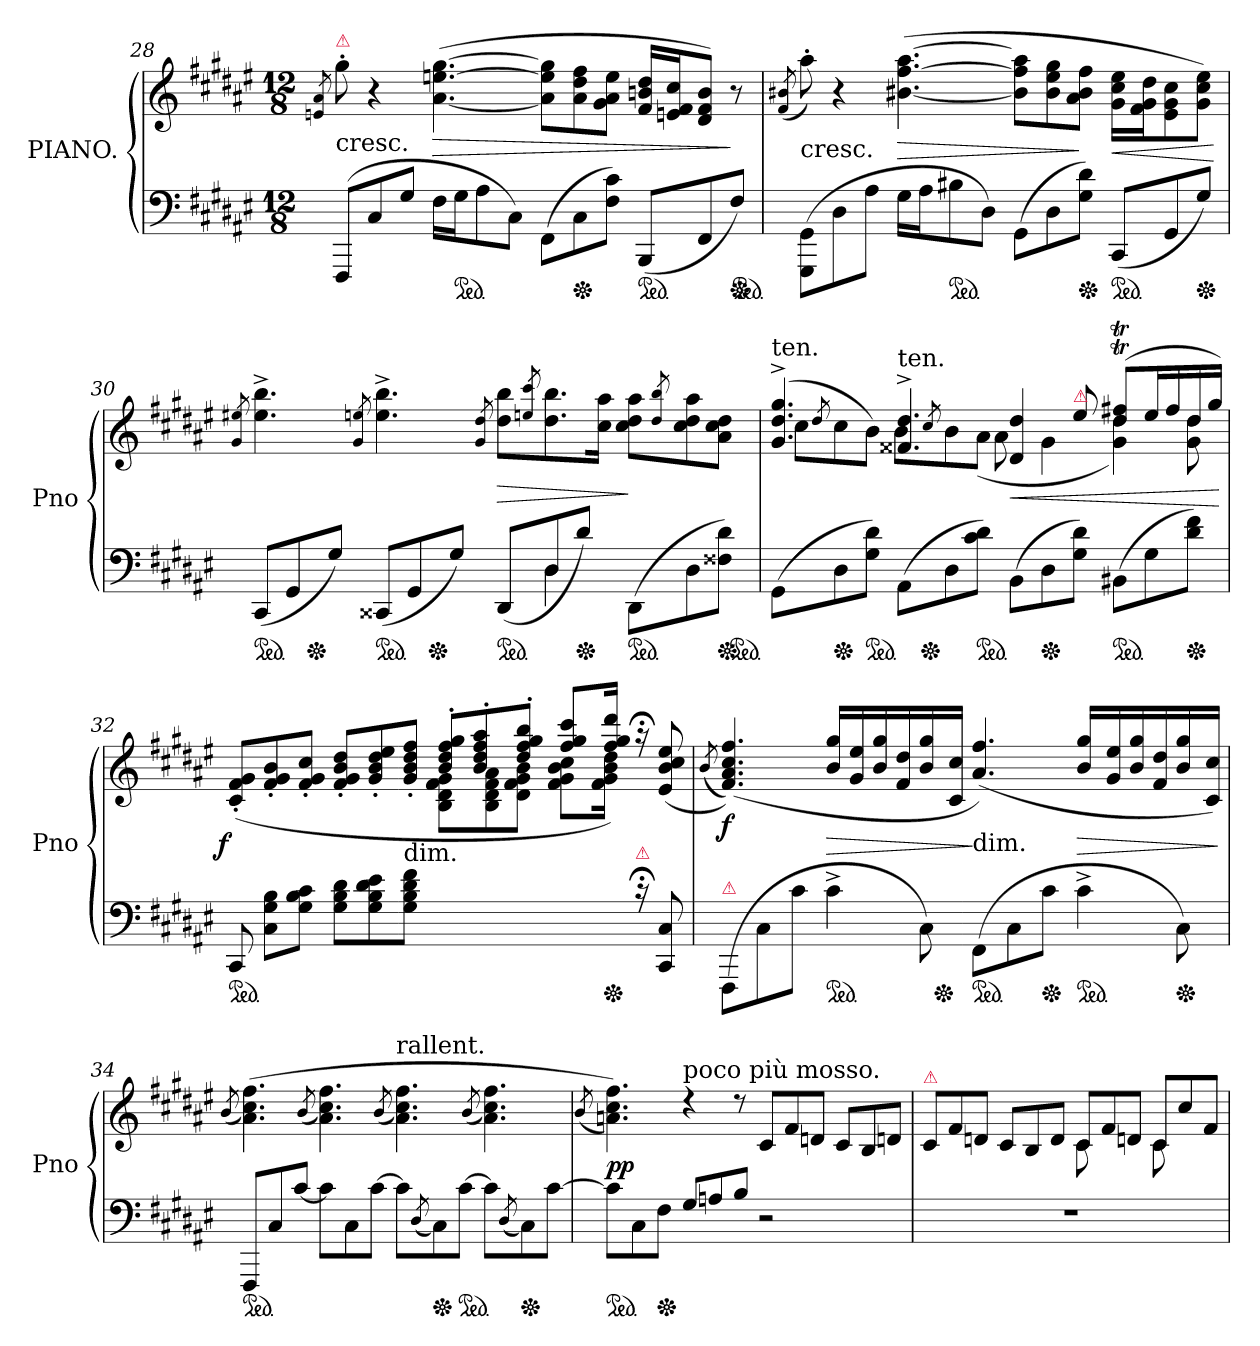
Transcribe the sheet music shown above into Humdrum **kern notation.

**kern	**kern	**dynam
*part1	*part1	*part1
*staff2	*staff1	*staff1/2
*I"PIANO.	*	*
*I'Pno	*	*
*clefF4	*clefG2	*
*k[f#c#g#d#a#e#]	*k[f#c#g#d#a#e#]	*
*F#:	*F#:	*
*M12/8	*M12/8	*
=28	=28	=28
.	8qen/ 8qa#/	.
!	!LO:TX:c:t=cresc.	!
!	!LO:TX:a:color=crimson:t=⚠	!
(8FFF#L	8gg#'	.
8C#	4r	.
8G#J	.	.
16F#LL	([4.a# [4.een [4.gg#	>
*ped	*	*
16G#J	.	.
8A#	.	.
8C#J)	.	.
(>8FF#\L	8a#] 8ee] 8gg#]L	.
*Xped	*	*
8C#	8a# 8dd# 8ff#	.
8F# 8c#J)	8g# 8a# 8eeJ	.
*ped	*	*
(>8BBBL	16f# 16bn 16dd#LL	.
.	16en 16f# 16cc#J	.
8FF#	8d# 8f# 8bJ)	.
*Xped	*	*
8F#J)	8r	]
*ped	*	*
=29	=29	=29
.	(8qf#/ 8qb#X/	.
!	!LO:TX:c:t=cresc.	!
(8GGG#\ 8GG#\L	8aa#')	.
8D#	4r	.
8A#J	.	.
16G#LL	([4.b#X [4.ff# [4.aa#	>
16A#J	.	.
*ped	*	*
8B#X	.	.
8D#J)	.	.
(>8GG#L	8b#] 8ff#] 8aa#]L	.
8D#	8b# 8ee# 8gg#	.
*Xped	*	*
8G# 8d#J)	8a# 8b# 8ff#J	]
*ped	*	*
(>8CC#L	16g#\ 16cc#\ 16ee#\LL	<
.	16f# 16g# 16dd#J	.
8GG#	8e# 8g# 8cc#	.
*Xped	*	*
8G#J)	8g# 8cc# 8ee#J)	.
.	.	[
=30	=30	=30
.	8qg#/ 8qee#X/	.
*^	*	*
*ped	*	*	*
*	*	*^	*
*	*	*	*^	*
(>8CC#L	4.ryy	4.ee#]^< 4.bb^<	8.ryy	2ryy	.
8GG#	.	.	.	.	.
*Xped	*	*	*	*	*
.	.	.	1ryy	.	.
8G#J)	.	.	.	.	.
.	.	8qg#/ 8qeen/	.	.	.
*ped	*	*	*	*	*
(>8CC##XL	4.ryy	4.ee]^< 4.bb^<	.	.	.
8GG#	.	.	.	16ryy	.
*Xped	*	*	*	*	*
.	.	.	.	2...ryy	.
8G#J)	.	.	.	.	.
.	.	8qg#/ 8qdd#/	.	.	.
*ped	*	*	*	*	*
(>8DD#L	8ryy	8dd#] 8bbL	.	.	>
.	.	8qeen/ 8qccc#/	.	.	.
8D#	4D#	8.dd# 8.bb	.	.	.
*Xped	*	*	*	*	*
8d#J)	.	.	.	.	.
.	.	16cc# 16aa#Jk	.	.	.
*ped	*	*	*	*	*
(>8DD#L	4.ryy	8cc# 8dd# 8aa#L	.	.	]
.	.	.	4ryy	.	.
.	.	8qdd#/ 8qbb/	.	.	.
8D#	.	8cc# 8dd#] 8aa#	.	.	.
*Xped	*	*	*	*	*
8F##X 8d#J)	.	8a# 8cc# 8dd#J	.	.	.
.	.	.	16ryy	.	.
*ped	*	*	*	*	*
=31	=31	=31	=31	=31	=31
!	!	!LO:TX:a:t=ten.	!	!	!
*v	*v	*	*	*	*
(>8GG#L	(>4.g#^< 4.dd#^< 4.gg#^<	8cc#L	4..ryy	.
.	.	8qdd#/	.	.
*Xped	*	*	*	*
8D#	.	8cc#	.	.
*ped	*	*	*	*
8G# 8d#J)	.	8bJ)	.	.
!	!LO:TX:a:t=ten.	!	!	!
(>8AA#L	4.f##X^< 4.dd#^<	8bL	.	.
*Xped	*	*	*	*
.	.	.	1ryy	.
.	.	8qcc#/	.	.
8D#	.	8b	.	.
*ped	*	*	*	*
8c# 8d#J)	.	(>(>8a#J	.	.
(>8BBL	4d# 4dd#	8a#	.	<
*Xped	*	*	*	*
8D#	.	4g#	.	.
!	!LO:TX:a:color=crimson:t=⚠	!	!	!
8G# 8d#J)	8ee#)	.	.	.
*ped	*	*	*	*
(>8BB#XL	(>8dd#T 8ff#XTL	4g# 4dd#)	.	.
8G#	16ee#L	.	.	.
.	16ff#	.	.	.
*Xped	*	*	*	*
8d# 8f#J)	16dd#	8g# 8dd#	.	.
.	16gg#JJ)	.	16ryy	.
.	.	.	.	[
=32	=32	=32	=32	=32
!	!	!	!	!LO:DY:rj
*	*	*v	*v	*
*ped	*	*	*
8CC#	(>8c#'> 8f#'> 8g#'>L	2.rAyy	f
8C# 8G# 8BL	8f#'> 8g#'> 8b'>	.	.
8G# 8B 8c#J	8f#'> 8g#'> 8cc#'>J	.	.
8G# 8B 8d#L	8f#'>/ 8g#'>/ 8b'>/ 8dd#'>/L	.	.
8G# 8B 8d# 8e#	8g#'> 8b'> 8dd#'> 8ee#'>	.	.
!	!LO:TX:c:t=dim.	!	!
8G# 8B 8d# 8f#J	8g#'> 8b'> 8dd#'> 8ff#'>J	.	.
4.ryy	8b'> 8dd#'> 8ff#'> 8gg#'>L	8B 8d# 8f# 8g#L	.
.	8b'> 8dd#'> 8ff#'> 8aa#'>	8B 8d# 8f# 8a#	.
.	8dd#'> 8ff#'> 8gg#'> 8bb'>J	8d# 8f# 8g# 8bJ	.
8.ryy	8ff# 8gg# 8ccc#L	8f# 8g# 8b 8cc#L	.
*Xped	*	*	*
.	16ff# 16gg# 16ddd#Jk)	16f# 16g# 16b 16dd#Jk	.
!LO:TX:a:color=crimson:t=⚠	!	!	!
16r;<c	16r;<aa	8.ryy	.
8CC# 8C#	(>8e# 8b 8cc# 8ee#	.	.
=33	=33	=33	=33
.	(8qb/	.	.
!LO:TX:a:color=crimson:t=⚠	!	!	!
(8FFF#/L	(>4.f#/ 4.a#/ 4.cc#/ 4.ff#/))	2ryy	f
8C#\	.	.	.
8c#\J	.	.	.
*ped	*	*	*
4c#^<	16b/ 16gg#/LL	.	>
.	16g# 16ee#	.	.
.	16b 16gg#	8ryy	.
.	16f# 16dd#	.	.
8C#\)	16b 16gg#	32ryy	.
*Xped	*	*	*
.	.	2ryy	.
.	16c# 16cc#JJ	.	.
!	!LO:TX:c:t=dim.	!	!
*ped	*	*	*
(8FF#L	(>4.a#/ 4.ff#/)	.	]
8C#	.	.	.
*Xped	*	*	*
8c#J	.	.	.
*ped	*	*	*
4c#^<	16b/ 16gg#/LL	.	>
.	.	4ryy	.
.	16g# 16ee#	.	.
.	16b 16gg#	.	.
.	16f# 16dd#	.	.
*Xped	*	*	*
8C#\)	16b 16gg#	.	.
.	.	16.ryy	.
.	16c# 16cc#JJ)	.	.
.	.	.	]
*	*v	*v	*
=34	=34	=34
.	(<8qb/	.
*ped	*	*
8FFF#L	(>4.a# 4.cc# 4.ff#)	.
8C#	.	.
[8c#J	.	.
.	(8qb/	.
8c#L]	4.a# 4.cc# 4.ff#)	.
8C#	.	.
[8c#J	.	.
.	(<8qb/	.
!	!LO:TX:a:t=rallent.	!
8c#L]	4.a# 4.cc# 4.ff#)	.
(<8qD#/	.	.
*Xped	*	*
8C#)	.	.
*ped	*	*
[8c#J	.	.
.	(<8qb/	.
8c#L]	4.a# 4.cc# 4.ff#)	.
(<8qD#/	.	.
*Xped	*	*
8C#)	.	.
[8c#J	.	.
=35	=35	=35
.	(<8qb/	.
*ped	*	*
8c#L]	4.an 4.cc# 4.ff#))	pp
8C#	.	.
*Xped	*	*
8F#J	.	.
!	!LO:TX:a:t=poco più mosso.	!
8G#/L	4rdd	.
8An	.	.
8BJ	8rdd	.
2r	8c#/L	.
.	8f#	.
.	8dnJ	.
.	8c#/L	.
4ryy	8B/	.
.	8dn/J	.
=36	=36	=36
*	*^	*
!	!LO:TX:a:color=crimson:t=⚠	!	!
1.rF	8c#L	2.rAyy	.
.	8f#	.	.
.	8dnJ	.	.
.	8c#L	.	.
.	8B	.	.
.	8dJ	.	.
.	8c#L	8c#	.
.	8f#	4rAyy	.
.	8dnJ	.	.
.	8c#L	8c#	.
.	8cc#	4rcyy	.
.	8f#J	.	.
*	*v	*v	*
=	=	=
*-	*-	*-
